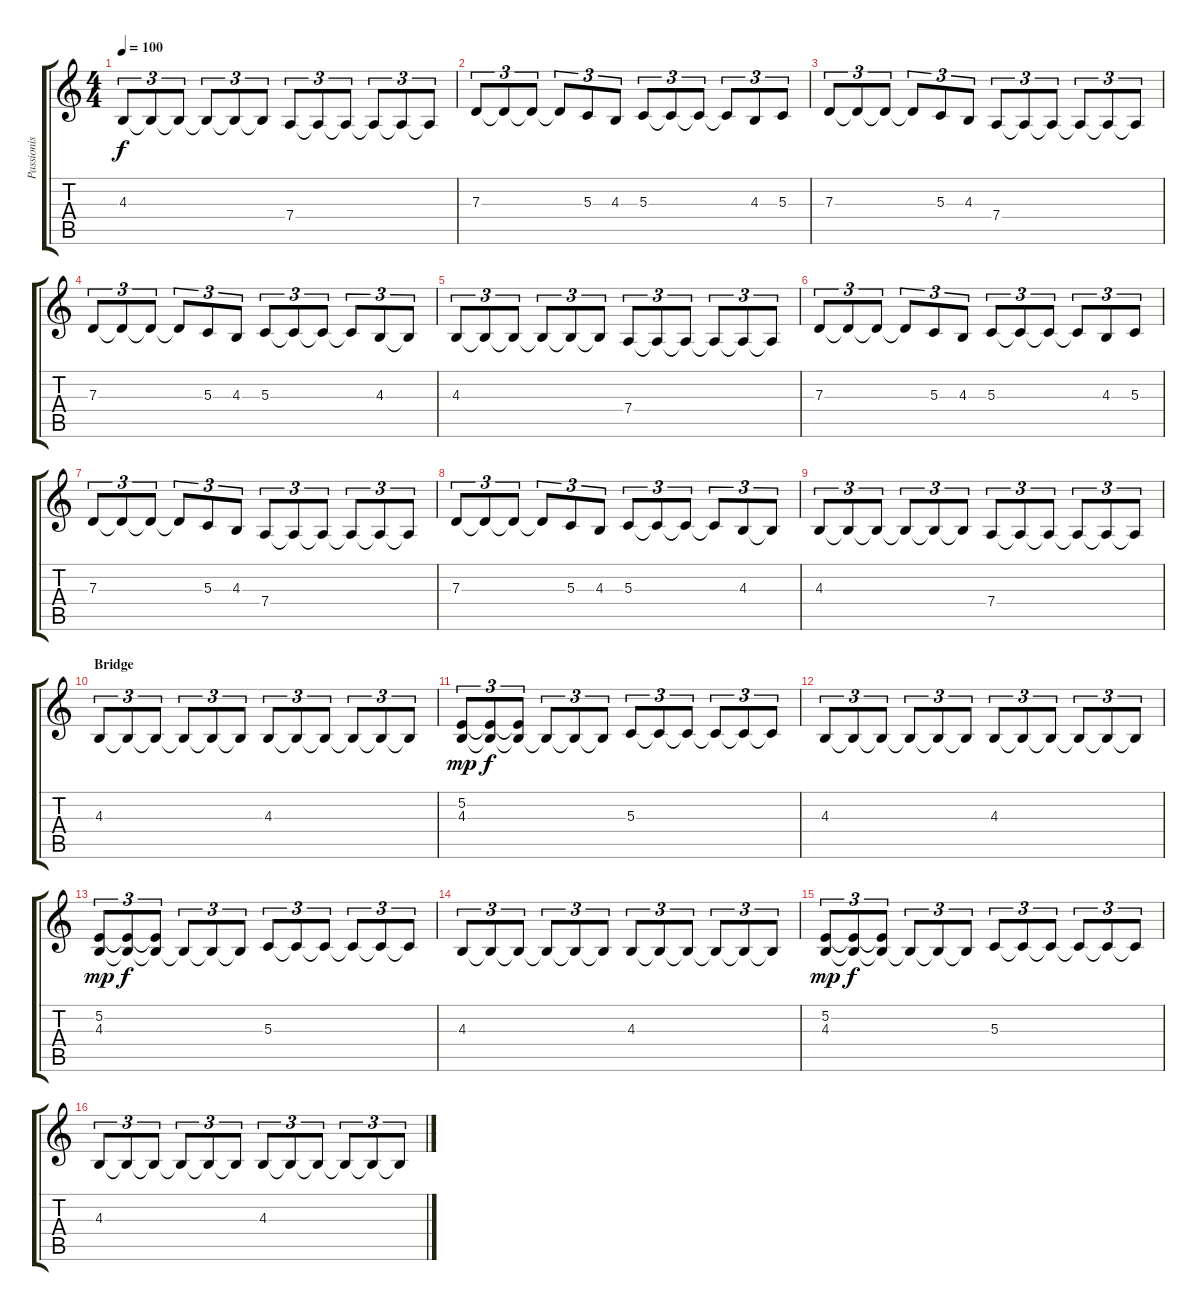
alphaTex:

\track ("Passionis" "Passionis") {instrument choiraahs}
\staff {score tabs}
\tuning (E4 B3 G3 D3 A2 E2) {hide}
\ts (4 4)
\tempo 100
\clef g2
\ks c
4.3.8{tu (3 2) dy f} 4.3{t}.8{tu (3 2)} 4.3{t}.8{tu (3 2)} 4.3{t}.8{tu (3 2)} 4.3{t}.8{tu (3 2)} 4.3{t}.8{tu (3 2)} 7.4.8{tu (3 2)} 7.4{t}.8{tu (3 2)} 7.4{t}.8{tu (3 2)} 7.4{t}.8{tu (3 2)} 7.4{t}.8{tu (3 2)} 7.4{t}.8{tu (3 2)} |
7.3.8{tu (3 2)} 7.3{t}.8{tu (3 2)} 7.3{t}.8{tu (3 2)} 7.3{t}.8{tu (3 2)} 5.3.8{tu (3 2)} 4.3.8{tu (3 2)} 5.3.8{tu (3 2)} 5.3{t}.8{tu (3 2)} 5.3{t}.8{tu (3 2)} 5.3{t}.8{tu (3 2)} 4.3.8{tu (3 2)} 5.3.8{tu (3 2)} |
7.3.8{tu (3 2)} 7.3{t}.8{tu (3 2)} 7.3{t}.8{tu (3 2)} 7.3{t}.8{tu (3 2)} 5.3.8{tu (3 2)} 4.3.8{tu (3 2)} 7.4.8{tu (3 2)} 7.4{t}.8{tu (3 2)} 7.4{t}.8{tu (3 2)} 7.4{t}.8{tu (3 2)} 7.4{t}.8{tu (3 2)} 7.4{t}.8{tu (3 2)} |
7.3.8{tu (3 2)} 7.3{t}.8{tu (3 2)} 7.3{t}.8{tu (3 2)} 7.3{t}.8{tu (3 2)} 5.3.8{tu (3 2)} 4.3.8{tu (3 2)} 5.3.8{tu (3 2)} 5.3{t}.8{tu (3 2)} 5.3{t}.8{tu (3 2)} 5.3{t}.8{tu (3 2)} 4.3.8{tu (3 2)} 4.3{t}.8{tu (3 2)} |
4.3.8{tu (3 2)} 4.3{t}.8{tu (3 2)} 4.3{t}.8{tu (3 2)} 4.3{t}.8{tu (3 2)} 4.3{t}.8{tu (3 2)} 4.3{t}.8{tu (3 2)} 7.4.8{tu (3 2)} 7.4{t}.8{tu (3 2)} 7.4{t}.8{tu (3 2)} 7.4{t}.8{tu (3 2)} 7.4{t}.8{tu (3 2)} 7.4{t}.8{tu (3 2)} |
7.3.8{tu (3 2)} 7.3{t}.8{tu (3 2)} 7.3{t}.8{tu (3 2)} 7.3{t}.8{tu (3 2)} 5.3.8{tu (3 2)} 4.3.8{tu (3 2)} 5.3.8{tu (3 2)} 5.3{t}.8{tu (3 2)} 5.3{t}.8{tu (3 2)} 5.3{t}.8{tu (3 2)} 4.3.8{tu (3 2)} 5.3.8{tu (3 2)} |
7.3.8{tu (3 2)} 7.3{t}.8{tu (3 2)} 7.3{t}.8{tu (3 2)} 7.3{t}.8{tu (3 2)} 5.3.8{tu (3 2)} 4.3.8{tu (3 2)} 7.4.8{tu (3 2)} 7.4{t}.8{tu (3 2)} 7.4{t}.8{tu (3 2)} 7.4{t}.8{tu (3 2)} 7.4{t}.8{tu (3 2)} 7.4{t}.8{tu (3 2)} |
7.3.8{tu (3 2)} 7.3{t}.8{tu (3 2)} 7.3{t}.8{tu (3 2)} 7.3{t}.8{tu (3 2)} 5.3.8{tu (3 2)} 4.3.8{tu (3 2)} 5.3.8{tu (3 2)} 5.3{t}.8{tu (3 2)} 5.3{t}.8{tu (3 2)} 5.3{t}.8{tu (3 2)} 4.3.8{tu (3 2)} 4.3{t}.8{tu (3 2)} |
4.3.8{tu (3 2)} 4.3{t}.8{tu (3 2)} 4.3{t}.8{tu (3 2)} 4.3{t}.8{tu (3 2)} 4.3{t}.8{tu (3 2)} 4.3{t}.8{tu (3 2)} 7.4.8{tu (3 2)} 7.4{t}.8{tu (3 2)} 7.4{t}.8{tu (3 2)} 7.4{t}.8{tu (3 2)} 7.4{t}.8{tu (3 2)} 7.4{t}.8{tu (3 2)} |
\section ("" "Bridge")
4.3.8{tu (3 2)} 4.3{t}.8{tu (3 2)} 4.3{t}.8{tu (3 2)} 4.3{t}.8{tu (3 2)} 4.3{t}.8{tu (3 2)} 4.3{t}.8{tu (3 2)} 4.3.8{tu (3 2)} 4.3{t}.8{tu (3 2)} 4.3{t}.8{tu (3 2)} 4.3{t}.8{tu (3 2)} 4.3{t}.8{tu (3 2)} 4.3{t}.8{tu (3 2)} |
(5.2 4.3).8{tu (3 2) dy mp} (5.2{t} 4.3{t}).8{tu (3 2) dy f} (5.2{t} 4.3{t}).8{tu (3 2)} 4.3{t}.8{tu (3 2)} 4.3{t}.8{tu (3 2)} 4.3{t}.8{tu (3 2)} 5.3.8{tu (3 2)} 5.3{t}.8{tu (3 2)} 5.3{t}.8{tu (3 2)} 5.3{t}.8{tu (3 2)} 5.3{t}.8{tu (3 2)} 5.3{t}.8{tu (3 2)} |
4.3.8{tu (3 2)} 4.3{t}.8{tu (3 2)} 4.3{t}.8{tu (3 2)} 4.3{t}.8{tu (3 2)} 4.3{t}.8{tu (3 2)} 4.3{t}.8{tu (3 2)} 4.3.8{tu (3 2)} 4.3{t}.8{tu (3 2)} 4.3{t}.8{tu (3 2)} 4.3{t}.8{tu (3 2)} 4.3{t}.8{tu (3 2)} 4.3{t}.8{tu (3 2)} |
(5.2 4.3).8{tu (3 2) dy mp} (5.2{t} 4.3{t}).8{tu (3 2) dy f} (5.2{t} 4.3{t}).8{tu (3 2)} 4.3{t}.8{tu (3 2)} 4.3{t}.8{tu (3 2)} 4.3{t}.8{tu (3 2)} 5.3.8{tu (3 2)} 5.3{t}.8{tu (3 2)} 5.3{t}.8{tu (3 2)} 5.3{t}.8{tu (3 2)} 5.3{t}.8{tu (3 2)} 5.3{t}.8{tu (3 2)} |
4.3.8{tu (3 2)} 4.3{t}.8{tu (3 2)} 4.3{t}.8{tu (3 2)} 4.3{t}.8{tu (3 2)} 4.3{t}.8{tu (3 2)} 4.3{t}.8{tu (3 2)} 4.3.8{tu (3 2)} 4.3{t}.8{tu (3 2)} 4.3{t}.8{tu (3 2)} 4.3{t}.8{tu (3 2)} 4.3{t}.8{tu (3 2)} 4.3{t}.8{tu (3 2)} |
(5.2 4.3).8{tu (3 2) dy mp} (5.2{t} 4.3{t}).8{tu (3 2) dy f} (5.2{t} 4.3{t}).8{tu (3 2)} 4.3{t}.8{tu (3 2)} 4.3{t}.8{tu (3 2)} 4.3{t}.8{tu (3 2)} 5.3.8{tu (3 2)} 5.3{t}.8{tu (3 2)} 5.3{t}.8{tu (3 2)} 5.3{t}.8{tu (3 2)} 5.3{t}.8{tu (3 2)} 5.3{t}.8{tu (3 2)} |
4.3.8{tu (3 2)} 4.3{t}.8{tu (3 2)} 4.3{t}.8{tu (3 2)} 4.3{t}.8{tu (3 2)} 4.3{t}.8{tu (3 2)} 4.3{t}.8{tu (3 2)} 4.3.8{tu (3 2)} 4.3{t}.8{tu (3 2)} 4.3{t}.8{tu (3 2)} 4.3{t}.8{tu (3 2)} 4.3{t}.8{tu (3 2)} 4.3{t}.8{tu (3 2)}
